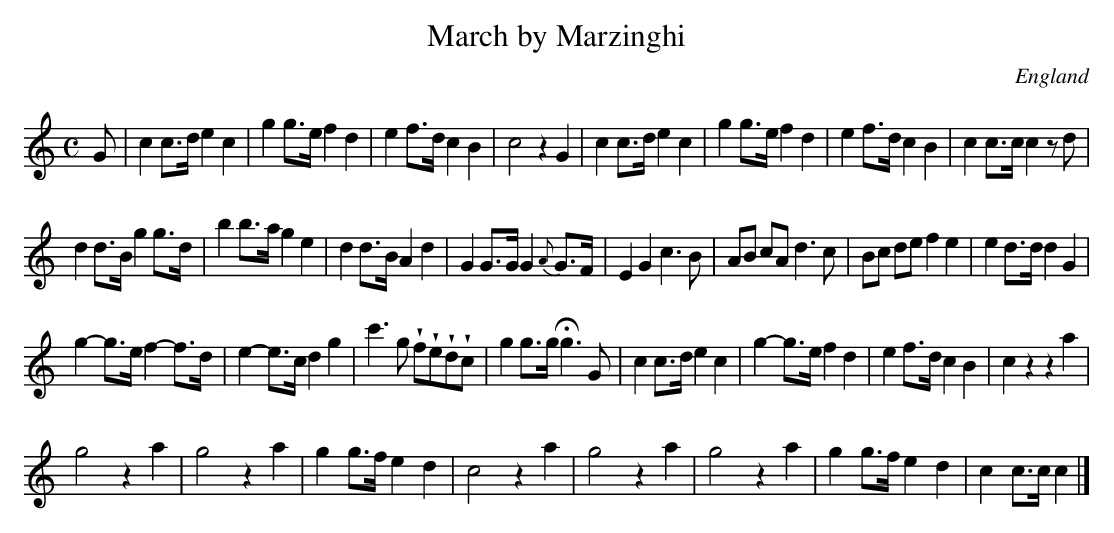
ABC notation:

X:1
T:March by Marzinghi
L:1/8
M:C
O:England
U: T = !wedge!
K:C
G |\
c2 c>d e2c2 | g2 g>e f2d2 | e2 f>d c2B2 | c4 z2G2 |\
c2 c>d e2c2 | g2 g>e f2d2 | e2 f>d c2B2 | c2c>c c2 zd |
d2 d>B g2 g>d | b2 b>a g2 e2 | d2 d>B A2 d2 | G2 G>G G2 {A}G>F | \
E2 G2  c3B    | AB cA  d3c   | Bc de  f2 e2 | e2 d>d d2 G2 |
g2- g>e f2- f>d | e2- e>c d2 g2 | c'3g   TfTeTdTc | g2 g>g Hg3 G |\
c2 c>d   e2c2   | g2- g>e f2 d2 | e2 f>d c2B2     | c2 z2z2 a2   |
g4 z2 a2 | g4 z2 a2 | g2 g>f e2 d2 | c4 z2 a2 | \
g4 z2 a2 | g4 z2 a2 | g2 g>f e2 d2 | c2 c>c c2 |]
